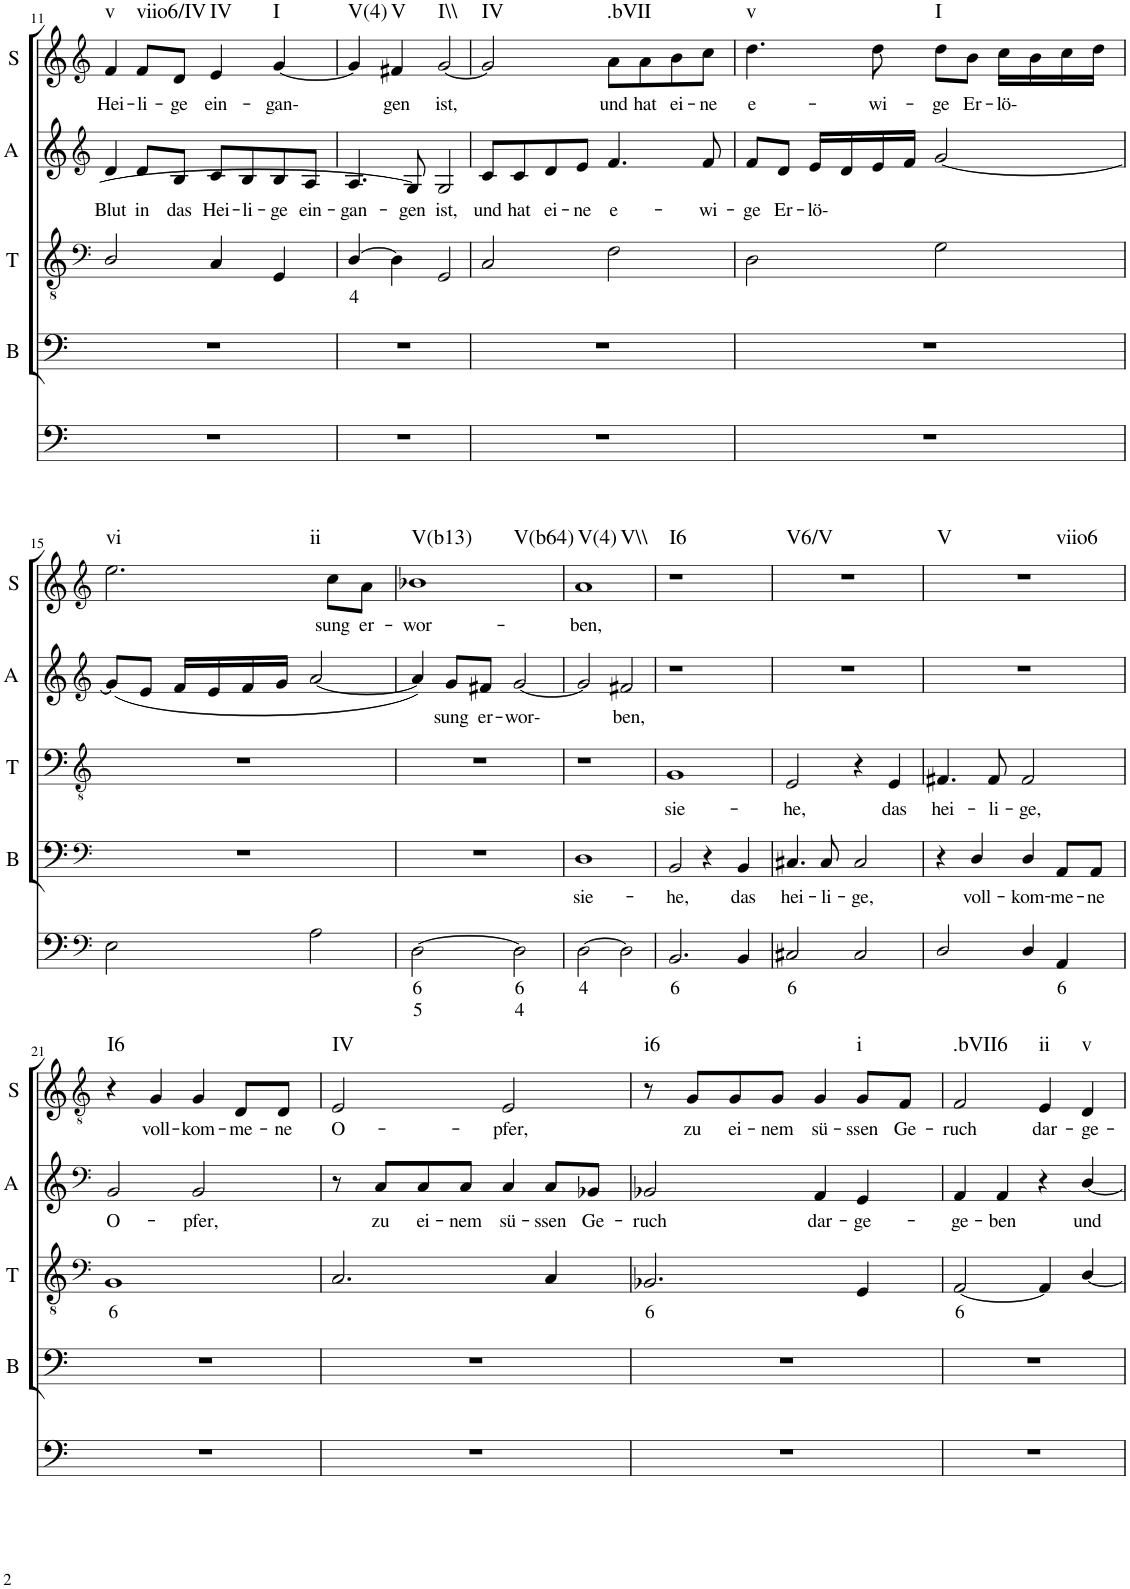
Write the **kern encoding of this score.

**kern	**text	**text	**kern	**text	**kern	**text	**kern	**text	**kern	**text	**harte
*part5	*part5	*part5	*part4	*part4	*part3	*part3	*part2	*part2	*part1	*part1	*part1
*staff5	*staff5	*staff5	*staff4	*staff4	*staff3	*staff3	*staff2	*staff2	*staff1	*staff1	*
*I"Continuo	*	*	*I"Bass	*	*I"Tenor	*	*I"Alto	*	*I"Soprano	*	*
*	*	*	*I'B	*	*I'T	*	*I'A	*	*I'S	*	*
!!LO:PB:g=z
*clefF4	*	*	*clefF4	*	*clefF4	*	*clefG2	*	*clefG2	*	*
*k[]	*	*	*k[]	*	*k[]	*	*k[]	*	*k[]	*	*
*	*	*	*	*	*M4/4	*	*M4/4	*	*M4/4	*	*
=11	=11	=11	=11	=11	=11	=11	=11	=11	=11	=11	=11
!	!	!	!	!	!	!	!	!LO:LY:b	!	!LO:LY:b	!LO:H:kt=v
1r	.	.	1r	.	2D/	.	4d/	Blut	4f/	Hei-	N
!	!	!	!	!	!	!	!	!LO:LY:b	!	!LO:LY:b	!LO:H:kt=viio6/IV
.	.	.	.	.	.	.	8d/L	in	8f/L	li-	N
!	!	!	!	!	!	!	!	!LO:LY:b	!	!LO:LY:b	!
.	.	.	.	.	.	.	8B/J	das	8d/J	ge	.
!	!	!	!	!	!	!	!	!LO:LY:b	!	!LO:LY:b	!LO:H:kt=IV
.	.	.	.	.	4C/	.	8c/L	Hei-	4e/	ein-	N
!	!	!	!	!	!	!	!	!LO:LY:b	!	!	!
.	.	.	.	.	.	.	8B/	li-	.	.	.
!	!	!	!	!	!	!	!	!LO:LY:b	!	!LO:LY:b	!LO:H:kt=I
.	.	.	.	.	4GG/	.	8B/	ge	[4g/	gan-	N
!	!	!	!	!	!	!	!	!LO:LY:b	!	!	!
.	.	.	.	.	.	.	8A/J	ein-	.	.	.
=12	=12	=12	=12	=12	=12	=12	=12	=12	=12	=12	=12
!	!	!	!	!	!	!LO:LY:b	!	!LO:LY:b	!	!	!LO:H:kt=V(4)
1r	.	.	1r	.	[4D/	4	4.A/	gan-	4g/]	.	N
!	!	!	!	!	!	!	!	!	!	!LO:LY:b	!LO:H:kt=V
.	.	.	.	.	4D\]	.	.	.	4f#X/	gen	N
!	!	!	!	!	!	!	!	!LO:LY:b	!	!	!
.	.	.	.	.	.	.	8G/]	gen	.	.	.
!	!	!	!	!	!	!	!	!LO:LY:b	!	!LO:LY:b	!LO:H:kt=I\\
.	.	.	.	.	2GG/	.	2G/	ist,	[2g/	ist,	N
=13	=13	=13	=13	=13	=13	=13	=13	=13	=13	=13	=13
!	!	!	!	!	!	!	!	!LO:LY:b	!	!	!LO:H:kt=IV
1r	.	.	1r	.	2C/	.	8c/L	und	2g/]	.	N
!	!	!	!	!	!	!	!	!LO:LY:b	!	!	!
.	.	.	.	.	.	.	8c/	hat	.	.	.
!	!	!	!	!	!	!	!	!LO:LY:b	!	!	!
.	.	.	.	.	.	.	8d/	ei-	.	.	.
!	!	!	!	!	!	!	!	!LO:LY:b	!	!	!
.	.	.	.	.	.	.	8e/J	ne	.	.	.
!	!	!	!	!	!	!	!	!LO:LY:b	!	!LO:LY:b	!LO:H:kt=.bVII
.	.	.	.	.	2F\	.	4.f/	e-	8a\L	und	N
!	!	!	!	!	!	!	!	!	!	!LO:LY:b	!
.	.	.	.	.	.	.	.	.	8a\	hat	.
!	!	!	!	!	!	!	!	!	!	!LO:LY:b	!
.	.	.	.	.	.	.	.	.	8b\	ei-	.
!	!	!	!	!	!	!	!	!LO:LY:b	!	!LO:LY:b	!
.	.	.	.	.	.	.	8f/	wi-	8cc\J	ne	.
=14	=14	=14	=14	=14	=14	=14	=14	=14	=14	=14	=14
!	!	!	!	!	!	!	!	!LO:LY:b	!	!LO:LY:b	!LO:H:kt=v
1r	.	.	1r	.	2D\	.	8f/L	ge	4.dd\	e-	N
!	!	!	!	!	!	!	!	!LO:LY:b	!	!	!
.	.	.	.	.	.	.	8d/J	Er-	.	.	.
!	!	!	!	!	!	!	!	!LO:LY:b	!	!	!
.	.	.	.	.	.	.	16e/LL	lö-	.	.	.
.	.	.	.	.	.	.	16d/	.	.	.	.
!	!	!	!	!	!	!	!	!	!	!LO:LY:b	!
.	.	.	.	.	.	.	16e/	.	8dd\	wi-	.
.	.	.	.	.	.	.	16f/JJ	.	.	.	.
!	!	!	!	!	!	!	!	!	!	!LO:LY:b	!LO:H:kt=I
.	.	.	.	.	2G\	.	[2g/	.	8dd\L	ge	N
!	!	!	!	!	!	!	!	!	!	!LO:LY:b	!
.	.	.	.	.	.	.	.	.	8b\J	Er-	.
!	!	!	!	!	!	!	!	!	!	!LO:LY:b	!
.	.	.	.	.	.	.	.	.	16cc\LL	lö-	.
.	.	.	.	.	.	.	.	.	16b\	.	.
.	.	.	.	.	.	.	.	.	16cc\	.	.
.	.	.	.	.	.	.	.	.	16dd\JJ	.	.
!!LO:LB:g=z
=15	=15	=15	=15	=15	=15	=15	=15	=15	=15	=15	=15
*clefF4	*	*	*clefF4	*	*clefGv2	*	*clefG2	*	*clefG2	*	*
!	!	!	!	!	!	!	!	!	!	!	!LO:H:n=1:kt=vi
!	!	!	!	!	!	!	!	!	!	!	!LO:H:n=2:kt=ii
2E\	.	.	1r	.	1r	.	(8g/L]	.	2.ee\	.	N N
.	.	.	.	.	.	.	8e/J	.	.	.	.
.	.	.	.	.	.	.	16f/LL	.	.	.	.
.	.	.	.	.	.	.	16e/	.	.	.	.
.	.	.	.	.	.	.	16f/	.	.	.	.
.	.	.	.	.	.	.	16g/JJ	.	.	.	.
2A\	.	.	.	.	.	.	[2a/	.	.	.	.
!	!	!	!	!	!	!	!	!	!	!LO:LY:b	!
.	.	.	.	.	.	.	.	.	8cc\L	sung	.
!	!	!	!	!	!	!	!	!	!	!LO:LY:b	!
.	.	.	.	.	.	.	.	.	8a\J	er-	.
=16	=16	=16	=16	=16	=16	=16	=16	=16	=16	=16	=16
!	!LO:LY:b	!LO:LY:b	!	!	!	!	!	!	!	!LO:LY:b	!LO:H:n=1:kt=V(b13)
!	!	!	!	!	!	!	!	!	!	!	!LO:H:n=2:kt=V(b64)
[2D\	6	5	1r	.	1r	.	4a/])	.	1b-X	wor-	N N
!	!	!	!	!	!	!	!	!LO:LY:b	!	!	!
.	.	.	.	.	.	.	8g/L	sung	.	.	.
!	!	!	!	!	!	!	!	!LO:LY:b	!	!	!
.	.	.	.	.	.	.	8f#X/J	er-	.	.	.
!	!LO:LY:b	!LO:LY:b	!	!	!	!	!	!LO:LY:b	!	!	!
2D\]	6	4	.	.	.	.	[2g/	wor-	.	.	.
=17	=17	=17	=17	=17	=17	=17	=17	=17	=17	=17	=17
!	!LO:LY:b	!	!	!LO:LY:b	!	!	!	!	!	!LO:LY:b	!LO:H:n=1:kt=V(4)
!	!	!	!	!	!	!	!	!	!	!	!LO:H:n=2:kt=V\\
[2D\	4	.	1D	sie-	1r	.	2g/]	.	1a	ben,	N N
!	!	!	!	!	!	!	!	!LO:LY:b	!	!	!
2D\]	.	.	.	.	.	.	2f#X/	ben,	.	.	.
=18	=18	=18	=18	=18	=18	=18	=18	=18	=18	=18	=18
!	!LO:LY:b	!	!	!LO:LY:b	!	!LO:LY:b	!	!	!	!	!LO:H:kt=I6
2.BB/	6	.	2BB/	he,	1G	sie-	1r	.	1r	.	N
.	.	.	4r	.	.	.	.	.	.	.	.
!	!	!	!	!LO:LY:b	!	!	!	!	!	!	!
4BB/	.	.	4BB/	das	.	.	.	.	.	.	.
=19	=19	=19	=19	=19	=19	=19	=19	=19	=19	=19	=19
!	!LO:LY:b	!	!	!LO:LY:b	!	!LO:LY:b	!	!	!	!	!LO:H:kt=V6/V
2C#X/	6	.	4.C#X/	hei-	2E/	he,	1r	.	1r	.	N
!	!	!	!	!LO:LY:b	!	!	!	!	!	!	!
.	.	.	8C#/	li-	.	.	.	.	.	.	.
!	!	!	!	!LO:LY:b	!	!	!	!	!	!	!
2C#/	.	.	2C#/	ge,	4r	.	.	.	.	.	.
!	!	!	!	!	!	!LO:LY:b	!	!	!	!	!
.	.	.	.	.	4E/	das	.	.	.	.	.
=20	=20	=20	=20	=20	=20	=20	=20	=20	=20	=20	=20
!	!	!	!	!	!	!LO:LY:b	!	!	!	!	!LO:H:n=1:kt=V
!	!	!	!	!	!	!	!	!	!	!	!LO:H:n=2:kt=viio6
2D/	.	.	4r	.	4.F#X/	hei-	1r	.	1r	.	N N
!	!	!	!	!LO:LY:b	!	!	!	!	!	!	!
.	.	.	4D/	voll-	.	.	.	.	.	.	.
!	!	!	!	!	!	!LO:LY:b	!	!	!	!	!
.	.	.	.	.	8F#/	li-	.	.	.	.	.
!	!	!	!	!LO:LY:b	!	!LO:LY:b	!	!	!	!	!
4D/	.	.	4D/	kom-	2F#/	ge,	.	.	.	.	.
!	!LO:LY:b	!	!	!LO:LY:b	!	!	!	!	!	!	!
4AA/	6	.	8AA/L	me-	.	.	.	.	.	.	.
!	!	!	!	!LO:LY:b	!	!	!	!	!	!	!
.	.	.	8AA/J	ne	.	.	.	.	.	.	.
!!LO:LB:g=z
=21	=21	=21	=21	=21	=21	=21	=21	=21	=21	=21	=21
*	*	*	*	*	*clefF4	*	*clefF4	*	*clefGv2	*	*
!	!	!	!	!	!	!LO:LY:b	!	!LO:LY:b	!	!	!LO:H:kt=I6
1r	.	.	1r	.	1BB	6	2BB/	O-	4r	.	N
!	!	!	!	!	!	!	!	!	!	!LO:LY:b	!
.	.	.	.	.	.	.	.	.	4G/	voll-	.
!	!	!	!	!	!	!	!	!LO:LY:b	!	!LO:LY:b	!
.	.	.	.	.	.	.	2BB/	pfer,	4G/	kom-	.
!	!	!	!	!	!	!	!	!	!	!LO:LY:b	!
.	.	.	.	.	.	.	.	.	8D/L	me-	.
!	!	!	!	!	!	!	!	!	!	!LO:LY:b	!
.	.	.	.	.	.	.	.	.	8D/J	ne	.
=22	=22	=22	=22	=22	=22	=22	=22	=22	=22	=22	=22
!	!	!	!	!	!	!	!	!	!	!LO:LY:b	!LO:H:kt=IV
1r	.	.	1r	.	2.C/	.	8r	.	2E/	O-	N
!	!	!	!	!	!	!	!	!LO:LY:b	!	!	!
.	.	.	.	.	.	.	8C/L	zu	.	.	.
!	!	!	!	!	!	!	!	!LO:LY:b	!	!	!
.	.	.	.	.	.	.	8C/	ei-	.	.	.
!	!	!	!	!	!	!	!	!LO:LY:b	!	!	!
.	.	.	.	.	.	.	8C/J	nem	.	.	.
!	!	!	!	!	!	!	!	!LO:LY:b	!	!LO:LY:b	!
.	.	.	.	.	.	.	4C/	sü-	2E/	pfer,	.
!	!	!	!	!	!	!	!	!LO:LY:b	!	!	!
.	.	.	.	.	4C/	.	8C/L	ssen	.	.	.
!	!	!	!	!	!	!	!	!LO:LY:b	!	!	!
.	.	.	.	.	.	.	8BB-X/J	Ge-	.	.	.
=23	=23	=23	=23	=23	=23	=23	=23	=23	=23	=23	=23
!	!	!	!	!	!	!LO:LY:b	!	!LO:LY:b	!	!	!LO:H:kt=i6
1r	.	.	1r	.	2.BB-X/	6	2BB-X/	ruch	8r	.	N
!	!	!	!	!	!	!	!	!	!	!LO:LY:b	!
.	.	.	.	.	.	.	.	.	8G/L	zu	.
!	!	!	!	!	!	!	!	!	!	!LO:LY:b	!
.	.	.	.	.	.	.	.	.	8G/	ei-	.
!	!	!	!	!	!	!	!	!	!	!LO:LY:b	!
.	.	.	.	.	.	.	.	.	8G/J	nem	.
!	!	!	!	!	!	!	!	!LO:LY:b	!	!LO:LY:b	!
.	.	.	.	.	.	.	4AA/	dar-	4G/	sü-	.
!	!	!	!	!	!	!	!	!LO:LY:b	!	!LO:LY:b	!LO:H:kt=i
.	.	.	.	.	4GG/	.	4GG/	ge-	8G/L	ssen	N
!	!	!	!	!	!	!	!	!	!	!LO:LY:b	!
.	.	.	.	.	.	.	.	.	8F/J	Ge-	.
=24	=24	=24	=24	=24	=24	=24	=24	=24	=24	=24	=24
!	!	!	!	!	!	!LO:LY:b	!	!LO:LY:b	!	!LO:LY:b	!LO:H:kt=.bVII6
1r	.	.	1r	.	[2AA/	6	4AA/	ge-	2F/	ruch	N
!	!	!	!	!	!	!	!	!LO:LY:b	!	!	!
.	.	.	.	.	.	.	4AA/	ben	.	.	.
!	!	!	!	!	!	!	!	!	!	!LO:LY:b	!LO:H:kt=ii
.	.	.	.	.	4AA/]	.	4r	.	4E/	dar-	N
!	!	!	!	!	!	!	!	!LO:LY:b	!	!LO:LY:b	!LO:H:kt=v
.	.	.	.	.	[4D/	.	[4D/	und	4D/	ge-	N
=	=	=	=	=	=	=	=	=	=	=	=
*-	*-	*-	*-	*-	*-	*-	*-	*-	*-	*-	*-
